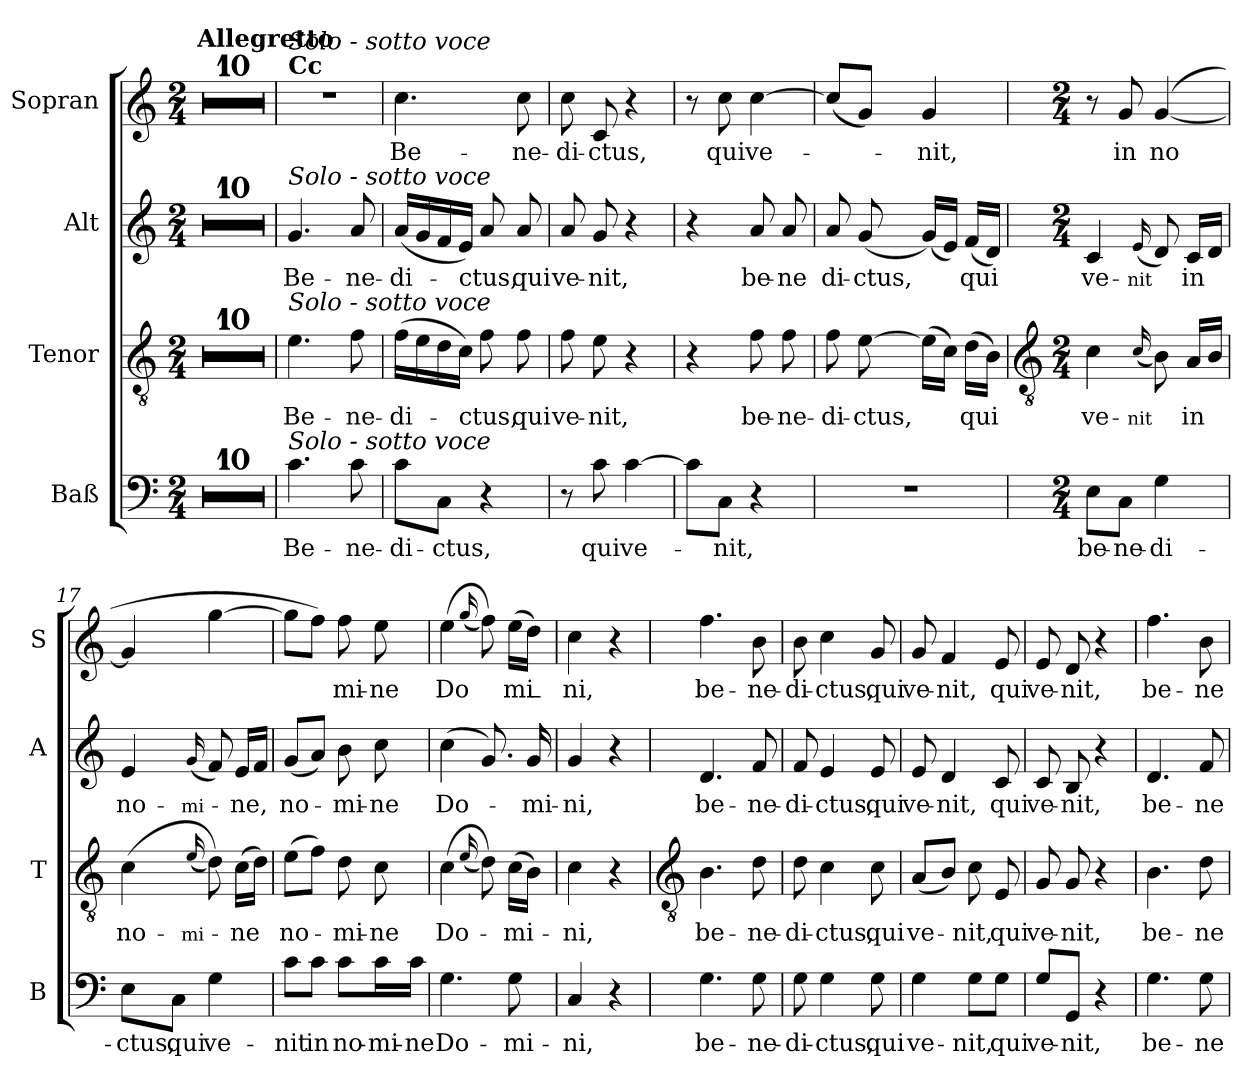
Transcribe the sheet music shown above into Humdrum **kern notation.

**kern	**text	**kern	**text	**kern	**text	**kern	**text
*part4	*part4	*part3	*part3	*part2	*part2	*part1	*part1
*staff4	*staff4	*staff3	*staff3	*staff2	*staff2	*staff1	*staff1
*I"Baß	*	*I"Tenor	*	*I"Alt	*	*I"Sopran	*
*I'B	*	*I'T	*	*I'A	*	*I'S	*
*clefF4	*	*clefGv2	*	*clefG2	*	*clefG2	*
*k[]	*	*k[]	*	*k[]	*	*k[]	*
*C:	*	*C:	*	*C:	*	*C:	*
*M2/4	*	*M2/4	*	*M2/4	*	*M2/4	*
=1	=1	=1	=1	=1	=1	=1	=1
!	!	!	!	!	!	!LO:TX:a:B:t=Allegretto	!
2r	.	2r	.	2r	.	2r	.
=2	=2	=2	=2	=2	=2	=2	=2
2r	.	2r	.	2r	.	2r	.
=3	=3	=3	=3	=3	=3	=3	=3
2r	.	2r	.	2r	.	2r	.
=4	=4	=4	=4	=4	=4	=4	=4
2r	.	2r	.	2r	.	2r	.
=5	=5	=5	=5	=5	=5	=5	=5
2r	.	2r	.	2r	.	2r	.
=6	=6	=6	=6	=6	=6	=6	=6
2r	.	2r	.	2r	.	2r	.
=7	=7	=7	=7	=7	=7	=7	=7
2r	.	2r	.	2r	.	2r	.
=8	=8	=8	=8	=8	=8	=8	=8
2r	.	2r	.	2r	.	2r	.
=9	=9	=9	=9	=9	=9	=9	=9
2r	.	2r	.	2r	.	2r	.
=10	=10	=10	=10	=10	=10	=10	=10
2r	.	2r	.	2r	.	2r	.
=11	=11	=11	=11	=11	=11	=11	=11
!	!	!	!	!	!	!LO:TX:a:B:t=Cc	!
!	!	!	!	!	!	!LO:TX:a:i:t=Solo - sotto voce	!
!	!	!	!	!LO:TX:a:i:t=Solo - sotto voce	!	!	!
!	!	!LO:TX:a:i:t=Solo - sotto voce	!	!	!	!	!
!LO:TX:a:i:t=Solo - sotto voce	!	!	!	!	!	!	!
!	!LO:LY:b	!	!LO:LY:b	!	!LO:LY:b	!LO:N:vis=1	!
4.c	Be-	4.e	Be-	4.g	Be-	2r	.
!	!LO:LY:b	!	!LO:LY:b	!	!LO:LY:b	!	!
8c	-ne-	8f	-ne-	8a	-ne-	.	.
=12	=12	=12	=12	=12	=12	=12	=12
!	!LO:LY:b	!	!LO:LY:b	!	!LO:LY:b	!	!LO:LY:b
8c\L	-di-	(>16fLL	-di-	(<16aLL	-di-	4.cc	Be-
.	.	16e	.	16g	.	.	.
!	!LO:LY:b	!	!	!	!	!	!
8C\J	-ctus,	16d	.	16f	.	.	.
.	.	16cJJ)	.	16eJJ)	.	.	.
!	!	!	!LO:LY:b	!	!LO:LY:b	!	!
4r	.	8f	-ctus,	8a	-ctus,	.	.
!	!	!	!LO:LY:b	!	!LO:LY:b	!	!LO:LY:b
.	.	8f	qui	8a	qui	8cc	-ne-
=13	=13	=13	=13	=13	=13	=13	=13
!	!	!	!LO:LY:b	!	!LO:LY:b	!	!LO:LY:b
8r	.	8f	ve-	8a	ve-	8cc	-di-
!	!LO:LY:b	!	!LO:LY:b	!	!LO:LY:b	!	!LO:LY:b
8c	qui	8e	-nit,	8g	-nit,	8c	-ctus,
!	!LO:LY:b	!	!	!	!	!	!
[4c	ve-	4r	.	4r	.	4r	.
=14	=14	=14	=14	=14	=14	=14	=14
8c\L]	.	4r	.	4r	.	8r	.
!	!LO:LY:b	!	!	!	!	!	!LO:LY:b
8C\J	-nit,	.	.	.	.	8cc	qui
!	!	!	!LO:LY:b	!	!LO:LY:b	!	!LO:LY:b
4r	.	8f	be-	8a	be-	[4cc	ve-
!	!	!	!LO:LY:b	!	!LO:LY:b	!	!
.	.	8f	-ne-	8a	-ne	.	.
=15	=15	=15	=15	=15	=15	=15	=15
!LO:N:vis=1	!	!	!LO:LY:b	!	!LO:LY:b	!	!
2r	.	8f	-di-	8a	di-	(<8ccL]	.
!	!	!	!LO:LY:b	!	!LO:LY:b	!	!
.	.	[8e	-ctus,	(<8g	-ctus,	8gJ)	.
!	!	!	!	!	!	!	!LO:LY:b
.	.	(>16eLL]	.	(<16gLL)	.	4g	-nit,
.	.	16cJJ)	.	16eJJ)	.	.	.
!	!	!	!LO:LY:b	!	!LO:LY:b	!	!
.	.	(>16dLL	qui	(<16fLL	qui	.	.
.	.	16BJJ)	.	16dJJ)	.	.	.
!!LO:LB:g=z
=16	=16	=16	=16	=16	=16	=16	=16
*	*	*clefGv2	*	*	*	*	*
*M2/4	*	*M2/4	*	*M2/4	*	*M2/4	*
!	!LO:LY:b	!	!LO:LY:b	!	!LO:LY:b	!	!
8E\L	be-	4c	ve-	4c	ve-	8r	.
!	!LO:LY:b	!	!	!	!	!	!LO:LY:b
8C\J	-ne-	.	.	.	.	8g	in
!	!	!	!LO:LY:b	!	!LO:LY:b	!	!
.	.	(>16qqc/	-nit	(<16qqe/	-nit	.	.
!	!LO:LY:b	!	!	!	!	!	!LO:LY:b
4G	-di-	8B)	.	8d)	.	(>[4g	no
!	!	!	!LO:LY:b	!	!LO:LY:b	!	!
.	.	16ALL	in	16cLL	in	.	.
.	.	16BJJ	.	16dJJ	.	.	.
=17	=17	=17	=17	=17	=17	=17	=17
!	!LO:LY:b	!	!LO:LY:b	!	!LO:LY:b	!	!
8E\L	-ctus,	(>4c	no-	4e	no-	4g]	.
!	!LO:LY:b	!	!	!	!	!	!
8C\J	qui	.	.	.	.	.	.
!	!	!	!LO:LY:b	!	!LO:LY:b	!	!
.	.	(>16qqe/	-mi-	(<16qqg	-mi-	.	.
!	!LO:LY:b	!	!	!	!	!	!
4G	ve-	8d))	.	8f)	.	[4gg	.
!	!	!	!LO:LY:b	!	!LO:LY:b	!	!
.	.	(>16cLL	-ne	16eLL	-ne,	.	.
.	.	16dJJ)	.	16fJJ	.	.	.
=18	=18	=18	=18	=18	=18	=18	=18
!	!LO:LY:b	!	!LO:LY:b	!	!LO:LY:b	!	!
8c\L	-nit	(>8eL	no-	(<8gL	no-	8ggL]	.
!	!LO:LY:b	!	!	!	!	!	!
8c\J	in	8fJ)	.	8aJ)	.	8ffJ)	.
!	!LO:LY:b	!	!LO:LY:b	!	!LO:LY:b	!	!LO:LY:b
8c\L	no-	8d	-mi-	8b	-mi-	8ff	mi-
!	!LO:LY:b	!	!LO:LY:b	!	!LO:LY:b	!	!LO:LY:b
16c\L	-mi-	8c	-ne	8cc	-ne	8ee	-ne
!	!LO:LY:b	!	!	!	!	!	!
16c\JJ	-ne	.	.	.	.	.	.
=19	=19	=19	=19	=19	=19	=19	=19
!	!LO:LY:b	!	!LO:LY:b	!	!LO:LY:b	!	!LO:LY:b
4.G	Do-	(>4c	Do-	(>4cc	Do-	(>4ee	Do
.	.	(>16qqe/	.	.	.	(>16qqgg/	.
.	.	8d))	.	8.g)	.	8ff))	.
!	!LO:LY:b	!	!LO:LY:b	!	!	!	!LO:LY:b
8G	-mi-	(>16cLL	-mi-	.	.	(>16eeLL	mi_-
!	!	!	!	!	!LO:LY:b	!	!
.	.	16BJJ)	.	16g	-mi-	16ddJJ)	.
=20	=20	=20	=20	=20	=20	=20	=20
!	!LO:LY:b	!	!LO:LY:b	!	!LO:LY:b	!	!LO:LY:b
4C	-ni,	4c	-ni,	4g	-ni,	4cc	-ni,
4r	.	4r	.	4r	.	4r	.
!!LO:LB:g=z
=21	=21	=21	=21	=21	=21	=21	=21
*	*	*clefGv2	*	*	*	*	*
!	!LO:LY:b	!	!LO:LY:b	!	!LO:LY:b	!	!LO:LY:b
4.G	be-	4.B	be-	4.d	be-	4.ff	be-
!	!LO:LY:b	!	!LO:LY:b	!	!LO:LY:b	!	!LO:LY:b
8G	-ne-	8d	-ne-	8f	-ne-	8b	-ne-
=22	=22	=22	=22	=22	=22	=22	=22
!	!LO:LY:b	!	!LO:LY:b	!	!LO:LY:b	!	!LO:LY:b
8G	-di-	8d	-di-	8f	-di-	8b	-di-
!	!LO:LY:b	!	!LO:LY:b	!	!LO:LY:b	!	!LO:LY:b
4G	-ctus,	4c	-ctus,	4e	-ctus,	4cc	-ctus,
!	!LO:LY:b	!	!LO:LY:b	!	!LO:LY:b	!	!LO:LY:b
8G	qui	8c	qui	8e	qui	8g	qui
=23	=23	=23	=23	=23	=23	=23	=23
!	!LO:LY:b	!	!LO:LY:b	!	!LO:LY:b	!	!LO:LY:b
4G	ve-	(<8AL	ve-	8e	ve-	8g	ve-
!	!	!	!	!	!LO:LY:b	!	!LO:LY:b
.	.	8BJ)	.	4d	-nit,	4f	-nit,
!	!LO:LY:b	!	!LO:LY:b	!	!	!	!
8G\L	-nit,	8c	-nit,	.	.	.	.
!	!LO:LY:b	!	!LO:LY:b	!	!LO:LY:b	!	!LO:LY:b
8G\J	qui	8E	qui	8c	qui	8e	qui
=24	=24	=24	=24	=24	=24	=24	=24
!	!LO:LY:b	!	!LO:LY:b	!	!LO:LY:b	!	!LO:LY:b
8G/L	ve-	8G	ve-	8c	ve-	8e	ve-
!	!LO:LY:b	!	!LO:LY:b	!	!LO:LY:b	!	!LO:LY:b
8GG/J	-nit,	8G	-nit,	8B	-nit,	8d	-nit,
4r	.	4r	.	4r	.	4r	.
=25	=25	=25	=25	=25	=25	=25	=25
!	!LO:LY:b	!	!LO:LY:b	!	!LO:LY:b	!	!LO:LY:b
4.G	be-	4.B	be-	4.d	be-	4.ff	be-
!	!LO:LY:b	!	!LO:LY:b	!	!LO:LY:b	!	!LO:LY:b
8G	-ne-	8d	-ne-	8f	-ne-	8b	-ne-
=	=	=	=	=	=	=	=
*-	*-	*-	*-	*-	*-	*-	*-
